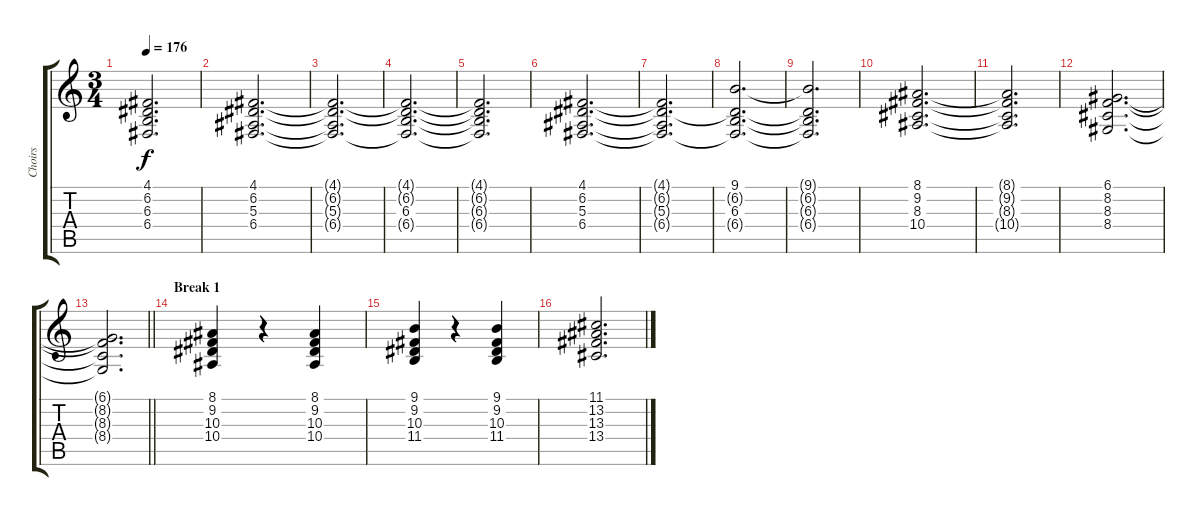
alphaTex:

\track ("Choirs" "Choirs") {instrument choiraahs}
\staff {score tabs}
\tuning (D4 A3 F3 C3 G2 D2) {hide}
\ts (3 4)
\tempo 176
\clef g2
\ks c
(4.1{t} 6.2{t} 6.3{t} 6.4{t}).2{d dy f} |
(4.1 6.2 5.3 6.4).2{d} |
(4.1{t} 6.2{t} 5.3{t} 6.4{t}).2{d} |
(4.1{t} 6.2{t} 6.3 6.4{t}).2{d} |
(4.1{t} 6.2{t} 6.3{t} 6.4{t}).2{d} |
(4.1 6.2 5.3 6.4).2{d} |
(4.1{t} 6.2{t} 5.3{t} 6.4{t}).2{d} |
(9.1 6.2{t} 6.3 6.4{t}).2{d} |
(9.1{t} 6.2{t} 6.3{t} 6.4{t}).2{d} |
(8.1 9.2 8.3 10.4).2{d} |
(8.1{t} 9.2{t} 8.3{t} 10.4{t}).2{d} |
(6.1 8.2 8.3 8.4).2{d} |
\barLineRight lightlight
(6.1{t} 8.2{t} 8.3{t} 8.4{t}).2{d} |
\section ("" "Break 1")
(8.1 9.2 10.3 10.4).4 r.4 (8.1 9.2 10.3 10.4).4 |
(9.1 9.2 10.3 11.4).4 r.4 (9.1 9.2 10.3 11.4).4 |
(11.1 13.2 13.3 13.4).2{d}
